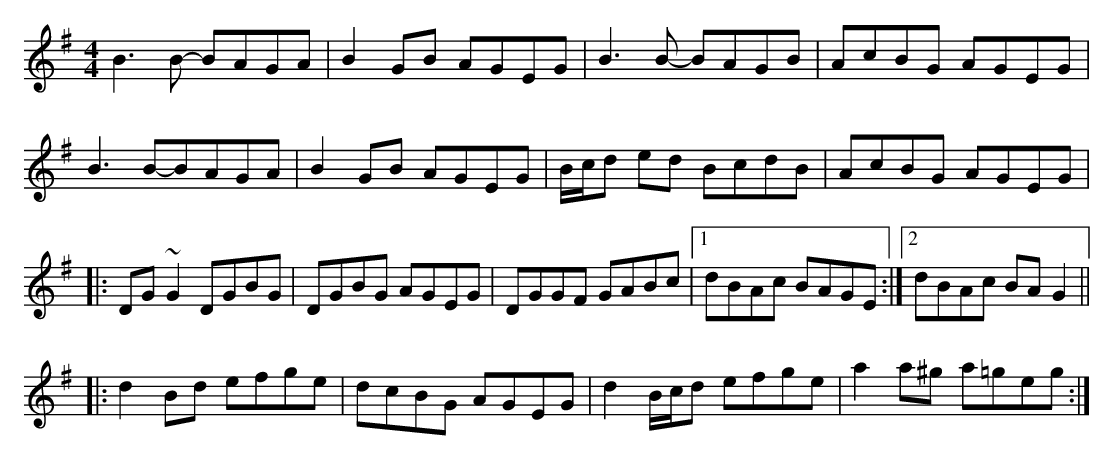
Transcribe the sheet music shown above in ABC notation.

X:1
M:4/4
K:G
B3B- BAGA|B2GB AGEG|B3B -BAGB|AcBG AGEG|
B3B-BAGA|B2GB AGEG|B/c/d ed BcdB|AcBG AGEG|
|:DG~G2 DGBG|DGBG AGEG|DGGF GABc|1 dBAc BAGE:|2 dBAc BAG2||
|:d2Bd efge|dcBG AGEG|d2B/c/d efge|a2a^g a=geg:|
